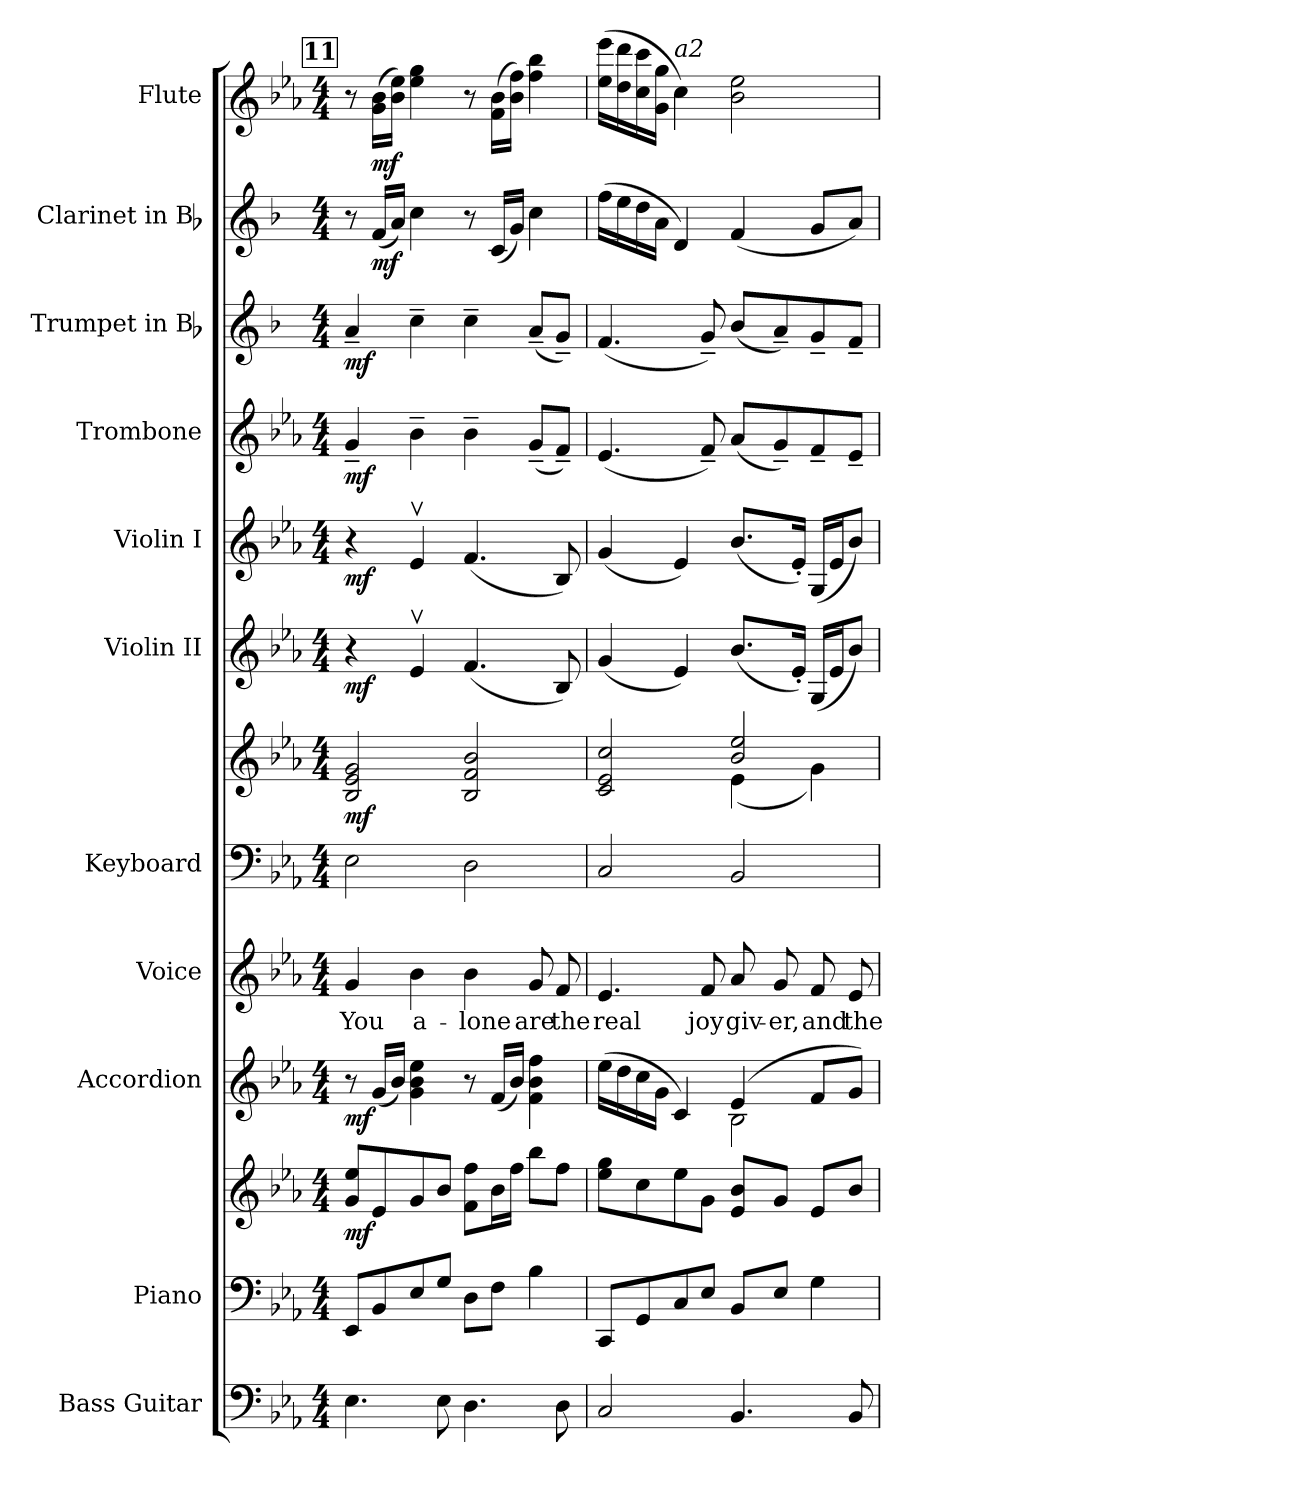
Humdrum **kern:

**kern	**kern	**kern	**dynam	**kern	**dynam	**kern	**text	**kern	**kern	**dynam	**kern	**dynam	**kern	**dynam	**kern	**dynam	**kern	**dynam	**kern	**dynam	**kern	**dynam
*part11	*part10	*part10	*part10	*part9	*part9	*part8	*part8	*part7	*part7	*part7	*part6	*part6	*part5	*part5	*part4	*part4	*part3	*part3	*part2	*part2	*part1	*part1
*staff13	*staff12	*staff11	*staff11/12	*staff10	*staff10	*staff9	*staff9	*staff8	*staff7	*staff7/8	*staff6	*staff6	*staff5	*staff5	*staff4	*staff4	*staff3	*staff3	*staff2	*staff2	*staff1	*staff1
*I"Bass Guitar	*I"Piano	*	*	*I"Accordion	*	*I"Voice	*	*I"Keyboard	*	*	*I"Violin II	*	*I"Violin I	*	*I"Trombone	*	*I"Trumpet in Bb	*	*I"Clarinet in Bb	*	*I"Flute	*
*I'Bass	*I'Pno.	*	*	*I'Accord.	*	*I'Voice	*	*I'Kbd.	*	*	*I'Vln. II	*	*I'Vln. I	*	*I'Tbn.	*	*I'Tpt.	*	*I'Cl.	*	*I'Fl.	*
*clefF4	*clefF4	*clefG2	*	*clefG2	*	*clefG2	*	*clefF4	*clefG2	*	*clefG2	*	*clefG2	*	*clefG2	*	*clefG2	*	*clefG2	*	*clefG2	*
*ITrd7c12	*	*	*	*	*	*	*	*	*	*	*	*	*	*	*ITrd8c14	*	*ITrd1c2	*	*ITrd1c2	*	*	*
*k[b-e-a-]	*k[b-e-a-]	*k[b-e-a-]	*	*k[b-e-a-]	*	*k[b-e-a-]	*	*k[b-e-a-]	*k[b-e-a-]	*	*k[b-e-a-]	*	*k[b-e-a-]	*	*k[b-e-a-]	*	*k[b-e-a-]	*	*k[b-e-a-]	*	*k[b-e-a-]	*
*E-:	*E-:	*E-:	*	*E-:	*	*E-:	*	*E-:	*E-:	*	*E-:	*	*E-:	*	*E-:	*	*E-:	*	*E-:	*	*E-:	*
*M4/4	*M4/4	*M4/4	*	*M4/4	*	*M4/4	*	*M4/4	*M4/4	*	*M4/4	*	*M4/4	*	*M4/4	*	*M4/4	*	*M4/4	*	*M4/4	*
!!LO:REH:place=s1:color=#000000:enc=box:fs=7.5273:t=11
=49	=49	=49	=49	=49	=49	=49	=49	=49	=49	=49	=49	=49	=49	=49	=49	=49	=49	=49	=49	=49	=49	=49
!	!	!	!	!	!	!	!LO:LY:b:color=#000000	!	!	!	!	!	!	!	!	!	!	!	!	!	!	!
4.EE-i\	8EE-i/L	8gi/ 8ee-iL	mf	8r	mf	4gi/	You	2E-i\	2B-i/ 2e-i 2gi	mf	4r	mf	4r	mf	4G~i/	mf	4g~i/	mf	8r	.	8r	.
.	8BB-i/	8e-i/	.	(16gi/LL	.	.	.	.	.	.	.	.	.	.	.	.	.	.	(16e-i/LL	mf	(16gi\ 16b-iLL	mf
.	.	.	.	16b-i/JJ)	.	.	.	.	.	.	.	.	.	.	.	.	.	.	16gi/JJ)	.	16b-i\ 16ee-iJJ)	.
!	!	!	!	!	!	!	!LO:LY:b:color=#000000	!	!	!	!	!	!	!	!	!	!	!	!	!	!	!
.	8E-i/	8gi/	.	4gi\ 4b-i 4ee-i	.	4b-i\	a-	.	.	.	4e-vi/	.	4e-vi/	.	4B-~i\	.	4b-~i\	.	4b-i\	.	4ee-i\ 4ggi	.
8EE-i\	8Gi/J	8b-i/J	.	.	.	.	.	.	.	.	.	.	.	.	.	.	.	.	.	.	.	.
!	!	!	!	!	!	!	!LO:LY:b:color=#000000	!	!	!	!	!	!	!	!	!	!	!	!	!	!	!
4.DDi\	8Di\L	8fi\ 8ffiL	.	8r	.	4b-i\	-lone	2Di\	2B-i/ 2fi 2b-i	.	(4.fi/	.	(4.fi/	.	4B-~i\	.	4b-~i\	.	8r	.	8r	.
.	8Fi\J	16b-i\L	.	(16fi/LL	.	.	.	.	.	.	.	.	.	.	.	.	.	.	(16B-i/LL	.	(16fi\ 16b-iLL	.
.	.	16ffi\JJ	.	16b-i/JJ)	.	.	.	.	.	.	.	.	.	.	.	.	.	.	16fi/JJ)	.	16b-i\ 16ffiJJ)	.
!	!	!	!	!	!	!	!LO:LY:b:color=#000000	!	!	!	!	!	!	!	!	!	!	!	!	!	!	!
.	4B-i\	8bb-i\L	.	4fi\ 4b-i 4ffi	.	8gi/	are	.	.	.	.	.	.	.	(8G~i/L	.	(8g~i/L	.	4b-i\	.	4ffi\ 4bb-i	.
!	!	!	!	!	!	!	!LO:LY:b:color=#000000	!	!	!	!	!	!	!	!	!	!	!	!	!	!	!
8DDi\	.	8ffi\J	.	.	.	8fi/	the	.	.	.	8B-i/)	.	8B-i/)	.	8F~i/J)	.	8f~i/J)	.	.	.	.	.
=50	=50	=50	=50	=50	=50	=50	=50	=50	=50	=50	=50	=50	=50	=50	=50	=50	=50	=50	=50	=50	=50	=50
*	*	*	*	*^	*	*	*	*	*	*	*	*	*	*	*	*	*	*	*	*	*	*
!	!	!	!	!	!	!	!	!LO:LY:b:color=#000000	!	!	!	!	!	!	!	!	!	!	!	!	!	!	!
*	*	*	*	*	*	*	*	*	*	*^	*	*	*	*	*	*	*	*	*	*	*	*	*
2CCi/	8CCi/L	8ee-i\ 8ggiL	.	(16ee-i\LL	2ryy	.	4.e-i/	real	2Ci/	2ci/ 2e-i 2cci	2ryy	.	(4gi/	.	(4gi/	.	(4.E-i/	.	(4.e-i/	.	(16ee-i\LL	.	(16ee-i\ 16eee-iLL	.
.	.	.	.	16ddi\	.	.	.	.	.	.	.	.	.	.	.	.	.	.	.	.	16ddi\	.	16ddi\ 16dddi	.
.	8GGi/	8cci\	.	16cci\	.	.	.	.	.	.	.	.	.	.	.	.	.	.	.	.	16cci\	.	16cci\ 16ccci	.
.	.	.	.	16gi\JJ	.	.	.	.	.	.	.	.	.	.	.	.	.	.	.	.	16gi\JJ	.	16gi\ 16ggiJJ	.
!	!	!	!	!	!	!	!	!	!	!	!	!	!	!	!	!	!	!	!	!	!	!	!LO:TX:a:i:t=a2	!
.	8Ci/	8ee-i\	.	4ci/)	.	.	.	.	.	.	.	.	4e-i/)	.	4e-i/)	.	.	.	.	.	4ci/)	.	4cci\)	.
!	!	!	!	!	!	!	!	!LO:LY:b:color=#000000	!	!	!	!	!	!	!	!	!	!	!	!	!	!	!	!
.	8E-i/J	8gi\J	.	.	.	.	8fi/	joy	.	.	.	.	.	.	.	.	8F~i/)	.	8f~i/)	.	.	.	.	.
!	!	!	!	!	!	!	!	!LO:LY:b:color=#000000	!	!	!	!	!	!	!	!	!	!	!	!	!	!	!	!
4.BBB-i/	8BB-i/L	8e-i/ 8b-iL	.	(4e-i/	2B-i\	.	8a-i/	giv-	2BB-i/	2b-i/ 2ee-i	(4e-i\	.	(8.b-i/L	.	(8.b-i/L	.	(8A-i/L	.	(8a-i/L	.	(4e-i/	.	2b-i\ 2ee-i	.
!	!	!	!	!	!	!	!	!LO:LY:b:color=#000000	!	!	!	!	!	!	!	!	!	!	!	!	!	!	!	!
.	8E-i/J	8gi/J	.	.	.	.	8gi/	-er,	.	.	.	.	.	.	.	.	8G~i/)	.	8g~i/)	.	.	.	.	.
.	.	.	.	.	.	.	.	.	.	.	.	.	16e-'i/Jk)	.	16e-'i/Jk)	.	.	.	.	.	.	.	.	.
!	!	!	!	!	!	!	!	!LO:LY:b:color=#000000	!	!	!	!	!	!	!	!	!	!	!	!	!	!	!	!
.	4Gi\	8e-i/L	.	8fi/L	.	.	8fi/	and	.	.	4gi\)	.	(16Gi/LL	.	(16Gi/LL	.	8F~i/	.	8f~i/	.	8fi/L	.	.	.
.	.	.	.	.	.	.	.	.	.	.	.	.	16e-i/J	.	16e-i/J	.	.	.	.	.	.	.	.	.
!	!	!	!	!	!	!	!	!LO:LY:b:color=#000000	!	!	!	!	!	!	!	!	!	!	!	!	!	!	!	!
8BBB-i/	.	8b-i/J	.	8gi/J)	.	.	8e-i/	the	.	.	.	.	8b-i/J)	.	8b-i/J)	.	8E-~i/J	.	8e-~i/J	.	8gi/J)	.	.	.
*	*	*	*	*v	*v	*	*	*	*	*v	*v	*	*	*	*	*	*	*	*	*	*	*	*	*
=	=	=	=	=	=	=	=	=	=	=	=	=	=	=	=	=	=	=	=	=	=	=
*-	*-	*-	*-	*-	*-	*-	*-	*-	*-	*-	*-	*-	*-	*-	*-	*-	*-	*-	*-	*-	*-	*-
